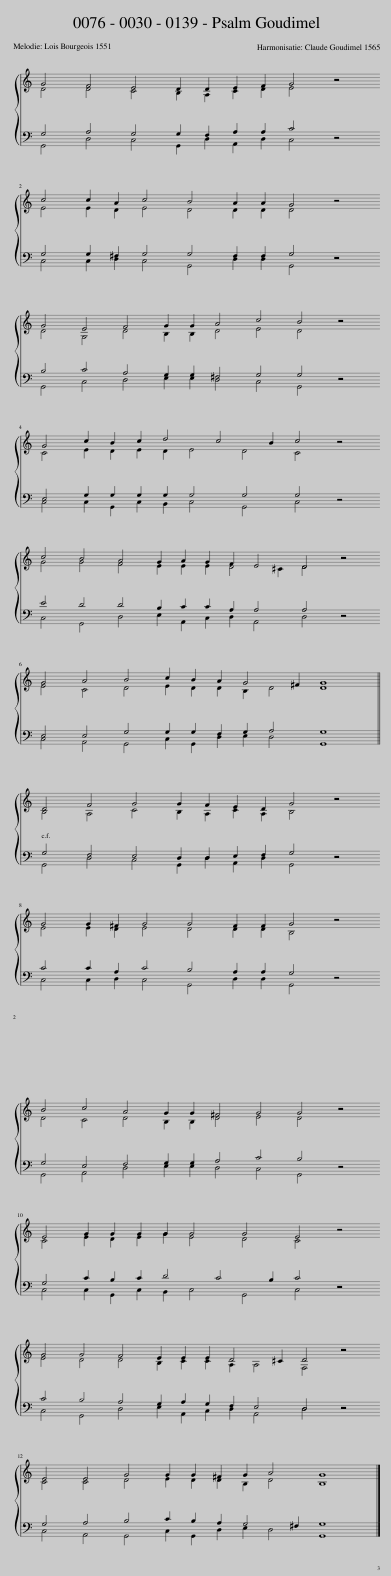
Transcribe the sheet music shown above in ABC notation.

X:1
%%score { ( 1 2 ) | ( 3 4 ) }
L:1/8
M:16/4
I:linebreak $
K:C
V:1 treble
V:2 treble
V:3 bass
V:4 bass
V:1
 G4 F4 E4 D2 D2 E2 F2 G4 z4 |$ c4 c2 A2 c4 B4 A2 A2 G4 z4 |$ G4 E4 F4 G2 G2 A4 c4 B4 z4 |$ G4 c2 B2 c2 d4 c4 B2 c4 z4 |$ c4 B4 A4 G2 A2 G2 F2 E4 D4 z4 |$ %5
 G4 A4 B4 c2 B2 A2 G4 ^F2 G8 ||$ D4 F4 G4 G2 F2 E2 D2 G4 z4 |$ G4 G2 ^F2 G4 G4 F2 F2 G4 z4 |$ B4 c4 A4 G2 G2 ^F4 G4 G4 z4 |$ E4 G2 G2 G2 G2 G4 G4 E4 z4 |$ %10
 G4 G4 F4 E2 E2 E2 D4 ^C2 D4 z4 |$ E4 E4 G4 G2 G2 ^F2 G2 A4 G8 |] %12
V:2
 D4 D4 C4 B,2 A,2 C2 D2 E4 x4 |$ E4 E2 D2 E4 D4 D2 D2 D4 x4 |$ D4 G,4 D4 B,2 B,2 D4 E4 D4 x4 |$ C4 E2 D2 E2 D2 E4 D4 C4 x4 |$ G4 G4 F4 E2 E2 E2 D4 ^C2 D4 x4 |$ %5
 E4 C4 D4 E2 D2 D2 B,2 D4 D8 ||$ B,4 A,4 C4 B,2 A,2 C2 A,2 B,4 x4 |$ E4 E2 D2 E4 D4 D2 D2 B,4 x4 |$ D4 C4 D4 B,2 B,2 D4 E4 D4 x4 |$ C4 E2 D2 E2 G2 E4 D4 C4 x4 |$ %10
 E4 D4 D4 B,2 C2 C2 A,2 A,4 F,4 x4 |$ C4 C4 D4 E2 D2 D2 B,2 D4 B,8 |] %12
V:3
 G,4 A,4 G,4 G,2 F,2 A,2 A,2 C4 z4 |$ G,4 G,2 ^F,2 G,4 G,4 F,2 F,2 G,4 z4 |$ B,4 C4 A,4 G,2 G,2 ^F,4 G,4 G,4 z4 |$ E,4 G,2 G,2 G,2 G,2 G,4 G,4 G,4 z4 |$ E4 D4 D4 B,2 C2 C2 A,2 A,4 A,4 z4 |$ %5
 E,4 E,4 G,4 G,2 G,2 F,2 G,2 A,4 G,8 ||$ G,4 F,4 E,4 D,2 D,2 E,2 F,2 G,4 z4 |$ C4 C2 A,2 C4 B,4 A,2 A,2 G,4 z4 |$ G,4 E,4 F,4 G,2 G,2 A,4 C4 B,4 z4 |$ G,4 C2 B,2 C2 D4 C4 B,2 C4 z4 |$ %10
 C4 B,4 A,4 G,2 A,2 G,2 F,2 E,4 D,4 z4 |$ G,4 A,4 B,4 C2 B,2 A,2 G,4 ^F,2 G,8 |] %12
V:4
 G,,4 D,4 C,4 G,,2 D,2 A,,2 D,2 C,4 x4 |$ C,4 C,2 D,2 C,4 G,,4 D,2 D,2 G,,4 x4 |$ G,,4 C,4 D,4 E,2 E,2 D,4 C,4 G,,4 x4 |$ C,4 C,2 G,,2 C,2 B,,2 C,4 G,,4 C,4 x4 |$ C,4 G,,4 D,4 E,2 A,,2 C,2 D,2 A,,4 D,4 x4 |$ %5
 C,4 A,,4 G,,4 C,2 G,,2 D,2 E,2 D,4 G,,8 ||$ G,,4 D,4 C,4 G,,2 D,2 A,,2 D,2 G,,4 x4 |$ C,4 C,2 D,2 C,4 G,,4 D,2 D,2 G,,4 x4 |$ G,,4 A,,4 D,4 E,2 E,2 D,4 C,4 G,,4 x4 |$ C,4 C,2 G,,2 C,2 B,,2 C,4 G,,4 C,4 x4 |$ %10
 C,4 G,,4 D,4 E,2 A,,2 C,2 D,2 A,,4 D,4 x4 |$ C,4 A,,4 G,,4 C,2 G,,2 D,2 E,2 D,4 G,,8 |] %12
